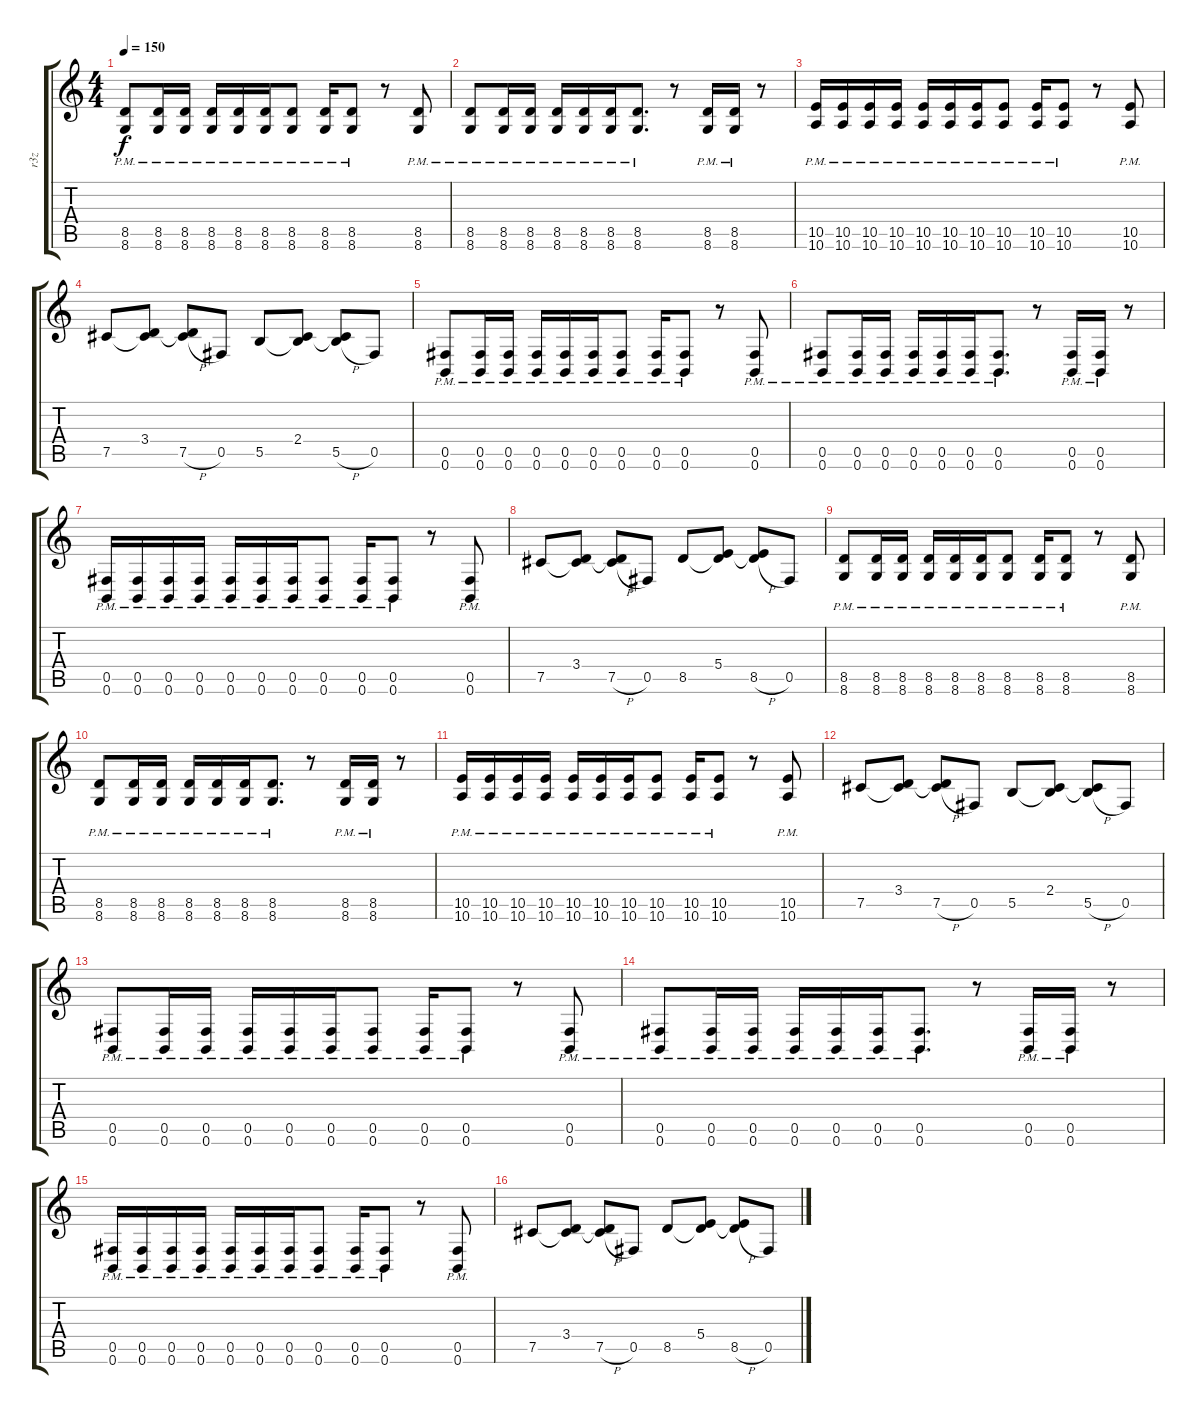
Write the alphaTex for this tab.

\track ("r3z" "r3z") {instrument overdrivenguitar}
\staff {score tabs}
\tuning (Db4 Ab3 E3 B2 Gb2 B1) {hide}
\ts (4 4)
\tempo 150
\clef g2
\ks c
(8.5{pm} 8.6{pm}).8{dy f} (8.5{pm} 8.6{pm}).16 (8.5{pm} 8.6{pm}).16 (8.5{pm} 8.6{pm}).16 (8.5{pm} 8.6{pm}).16 (8.5{pm} 8.6{pm}).16 (8.5{pm} 8.6{pm}).8 (8.5{pm} 8.6{pm}).16 (8.5{pm} 8.6{pm}).8 r.8 (8.5{pm} 8.6{pm}).8 |
(8.5{pm} 8.6{pm}).8 (8.5{pm} 8.6{pm}).16 (8.5{pm} 8.6{pm}).16 (8.5{pm} 8.6{pm}).16 (8.5{pm} 8.6{pm}).16 (8.5{pm} 8.6{pm}).16 (8.5{pm} 8.6{pm}).8{d} r.8 (8.5{pm} 8.6{pm}).16 (8.5{pm} 8.6{pm}).16 r.8 |
(10.5{pm} 10.6{pm}).16 (10.5{pm} 10.6{pm}).16 (10.5{pm} 10.6{pm}).16 (10.5{pm} 10.6{pm}).16 (10.5{pm} 10.6{pm}).16 (10.5{pm} 10.6{pm}).16 (10.5{pm} 10.6{pm}).16 (10.5{pm} 10.6{pm}).8 (10.5{pm} 10.6{pm}).16 (10.5{pm} 10.6{pm}).8 r.8 (10.5{pm} 10.6{pm}).8 |
7.5.8 (3.4 7.5{t}).8 (3.4{t} 7.5{h}).8 0.5.8 5.5.8 (2.4 5.5{t}).8 (2.4{t} 5.5{h}).8 0.5.8 |
(0.5{pm} 0.6{pm}).8 (0.5{pm} 0.6{pm}).16 (0.5{pm} 0.6{pm}).16 (0.5{pm} 0.6{pm}).16 (0.5{pm} 0.6{pm}).16 (0.5{pm} 0.6{pm}).16 (0.5{pm} 0.6{pm}).8 (0.5{pm} 0.6{pm}).16 (0.5{pm} 0.6{pm}).8 r.8 (0.5{pm} 0.6{pm}).8 |
(0.5{pm} 0.6{pm}).8 (0.5{pm} 0.6{pm}).16 (0.5{pm} 0.6{pm}).16 (0.5{pm} 0.6{pm}).16 (0.5{pm} 0.6{pm}).16 (0.5{pm} 0.6{pm}).16 (0.5{pm} 0.6{pm}).8{d} r.8 (0.5{pm} 0.6{pm}).16 (0.5{pm} 0.6{pm}).16 r.8 |
(0.5{pm} 0.6{pm}).16 (0.5{pm} 0.6{pm}).16 (0.5{pm} 0.6{pm}).16 (0.5{pm} 0.6{pm}).16 (0.5{pm} 0.6{pm}).16 (0.5{pm} 0.6{pm}).16 (0.5{pm} 0.6{pm}).16 (0.5{pm} 0.6{pm}).8 (0.5{pm} 0.6{pm}).16 (0.5{pm} 0.6{pm}).8 r.8 (0.5{pm} 0.6{pm}).8 |
7.5.8 (3.4 7.5{t}).8 (3.4{t} 7.5{h}).8 0.5.8 8.5.8 (5.4 8.5{t}).8 (5.4{t} 8.5{h}).8 0.5.8 |
(8.5{pm} 8.6{pm}).8 (8.5{pm} 8.6{pm}).16 (8.5{pm} 8.6{pm}).16 (8.5{pm} 8.6{pm}).16 (8.5{pm} 8.6{pm}).16 (8.5{pm} 8.6{pm}).16 (8.5{pm} 8.6{pm}).8 (8.5{pm} 8.6{pm}).16 (8.5{pm} 8.6{pm}).8 r.8 (8.5{pm} 8.6{pm}).8 |
(8.5{pm} 8.6{pm}).8 (8.5{pm} 8.6{pm}).16 (8.5{pm} 8.6{pm}).16 (8.5{pm} 8.6{pm}).16 (8.5{pm} 8.6{pm}).16 (8.5{pm} 8.6{pm}).16 (8.5{pm} 8.6{pm}).8{d} r.8 (8.5{pm} 8.6{pm}).16 (8.5{pm} 8.6{pm}).16 r.8 |
(10.5{pm} 10.6{pm}).16 (10.5{pm} 10.6{pm}).16 (10.5{pm} 10.6{pm}).16 (10.5{pm} 10.6{pm}).16 (10.5{pm} 10.6{pm}).16 (10.5{pm} 10.6{pm}).16 (10.5{pm} 10.6{pm}).16 (10.5{pm} 10.6{pm}).8 (10.5{pm} 10.6{pm}).16 (10.5{pm} 10.6{pm}).8 r.8 (10.5{pm} 10.6{pm}).8 |
7.5.8 (3.4 7.5{t}).8 (3.4{t} 7.5{h}).8 0.5.8 5.5.8 (2.4 5.5{t}).8 (2.4{t} 5.5{h}).8 0.5.8 |
(0.5{pm} 0.6{pm}).8 (0.5{pm} 0.6{pm}).16 (0.5{pm} 0.6{pm}).16 (0.5{pm} 0.6{pm}).16 (0.5{pm} 0.6{pm}).16 (0.5{pm} 0.6{pm}).16 (0.5{pm} 0.6{pm}).8 (0.5{pm} 0.6{pm}).16 (0.5{pm} 0.6{pm}).8 r.8 (0.5{pm} 0.6{pm}).8 |
(0.5{pm} 0.6{pm}).8 (0.5{pm} 0.6{pm}).16 (0.5{pm} 0.6{pm}).16 (0.5{pm} 0.6{pm}).16 (0.5{pm} 0.6{pm}).16 (0.5{pm} 0.6{pm}).16 (0.5{pm} 0.6{pm}).8{d} r.8 (0.5{pm} 0.6{pm}).16 (0.5{pm} 0.6{pm}).16 r.8 |
(0.5{pm} 0.6{pm}).16 (0.5{pm} 0.6{pm}).16 (0.5{pm} 0.6{pm}).16 (0.5{pm} 0.6{pm}).16 (0.5{pm} 0.6{pm}).16 (0.5{pm} 0.6{pm}).16 (0.5{pm} 0.6{pm}).16 (0.5{pm} 0.6{pm}).8 (0.5{pm} 0.6{pm}).16 (0.5{pm} 0.6{pm}).8 r.8 (0.5{pm} 0.6{pm}).8 |
7.5.8 (3.4 7.5{t}).8 (3.4{t} 7.5{h}).8 0.5.8 8.5.8 (5.4 8.5{t}).8 (5.4{t} 8.5{h}).8 0.5.8
